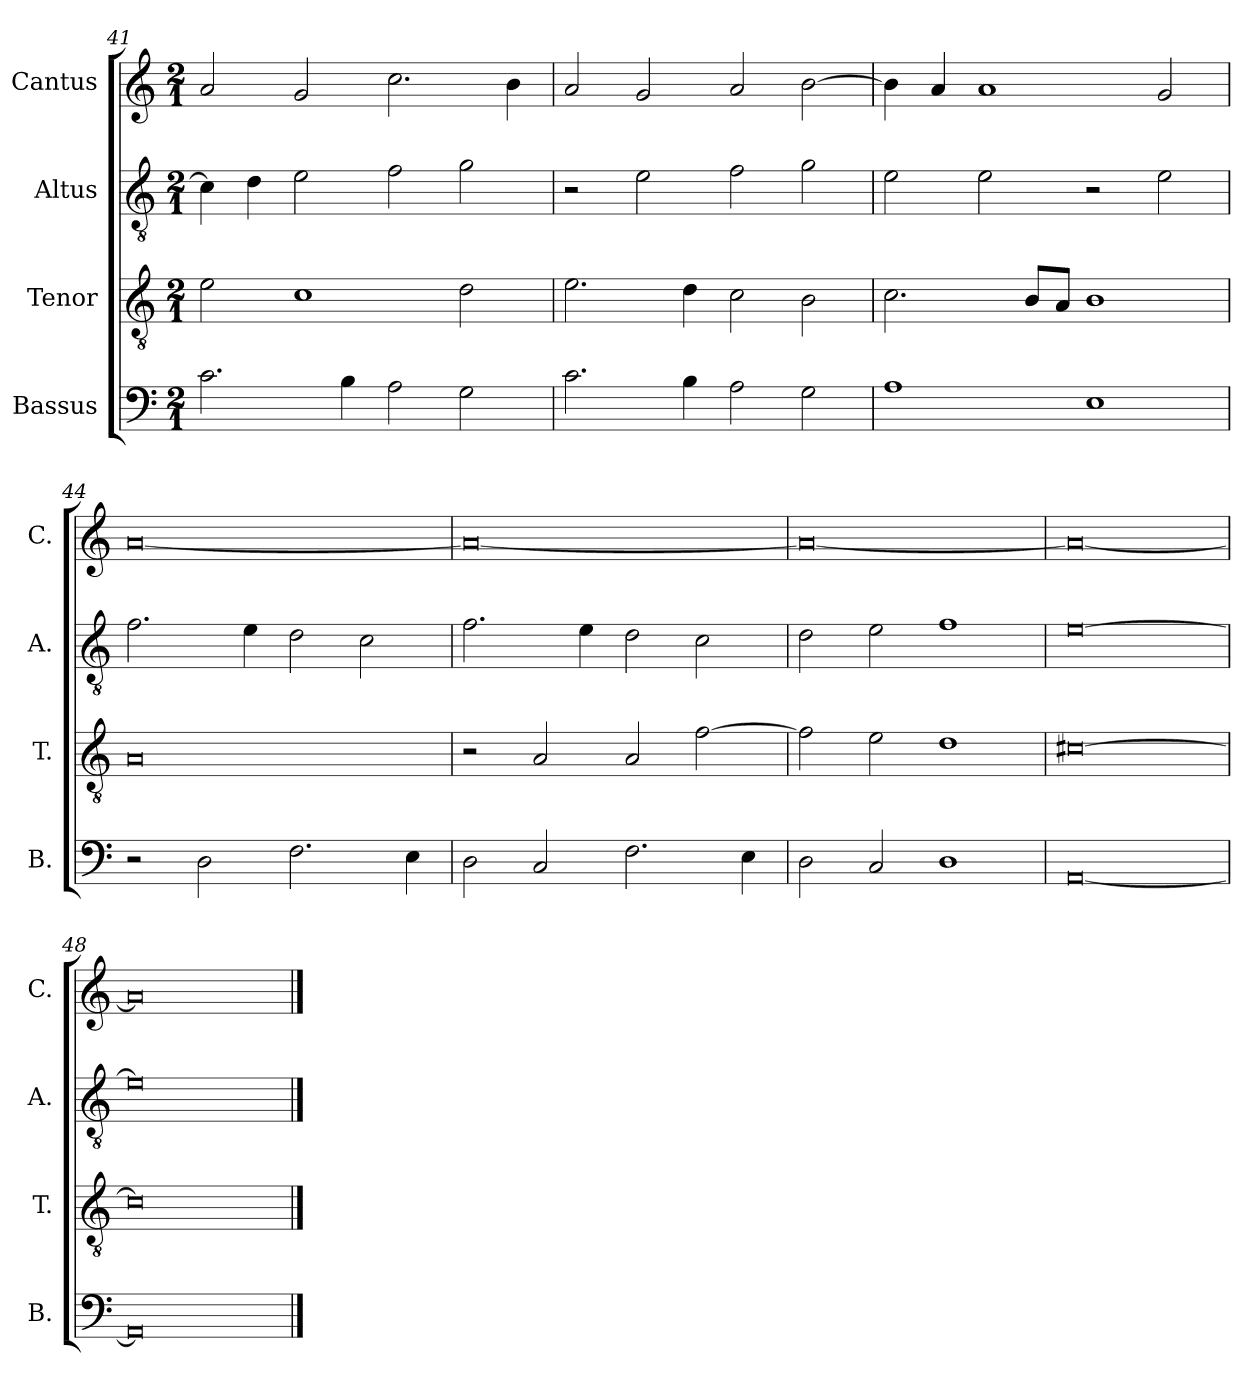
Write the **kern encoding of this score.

**kern	**kern	**kern	**kern
*part4	*part3	*part2	*part1
*staff4	*staff3	*staff2	*staff1
*I"Bassus	*I"Tenor	*I"Altus	*I"Cantus
*I'B.	*I'T.	*I'A.	*I'C.
*clefF4	*clefGv2	*clefGv2	*clefG2
*k[]	*k[]	*k[]	*k[]
*M2/1	*M2/1	*M2/1	*M2/1
=41	=41	=41	=41
2.c\	2e\	4c\]	2a/
.	.	4d\	.
.	1c	2e\	2g/
4B\	.	.	.
2A\	.	2f\	2.cc\
2G\	2d\	2g\	.
.	.	.	4b\
=42	=42	=42	=42
2.c\	2.e\	2r	2a/
.	.	2e\	2g/
4B\	4d\	.	.
2A\	2c\	2f\	2a/
2G\	2B\	2g\	[2b\
!!LO:PB:g=z
=43	=43	=43	=43
1A	2.c\	2e\	4b\]
.	.	.	4a/
.	.	2e\	1a
.	8B/L	.	.
.	8A/J	.	.
1E	1B	2r	.
.	.	2e\	2g/
=44	=44	=44	=44
2r	0A	2.f\	[0a
2D\	.	.	.
.	.	4e\	.
2.F\	.	2d\	.
.	.	2c\	.
4E\	.	.	.
=45	=45	=45	=45
2D\	2r	2.f\	0a_
2C/	2A/	.	.
.	.	4e\	.
2.F\	2A/	2d\	.
.	[2f\	2c\	.
4E\	.	.	.
=46	=46	=46	=46
2D\	2f\]	2d\	0a_
2C/	2e\	2e\	.
1D	1d	1f	.
=47	=47	=47	=47
[0AA	[0c#X	[0e	0a_
=48	=48	=48	=48
0AA]	0c#]	0e]	0a]
==	==	==	==
*-	*-	*-	*-
